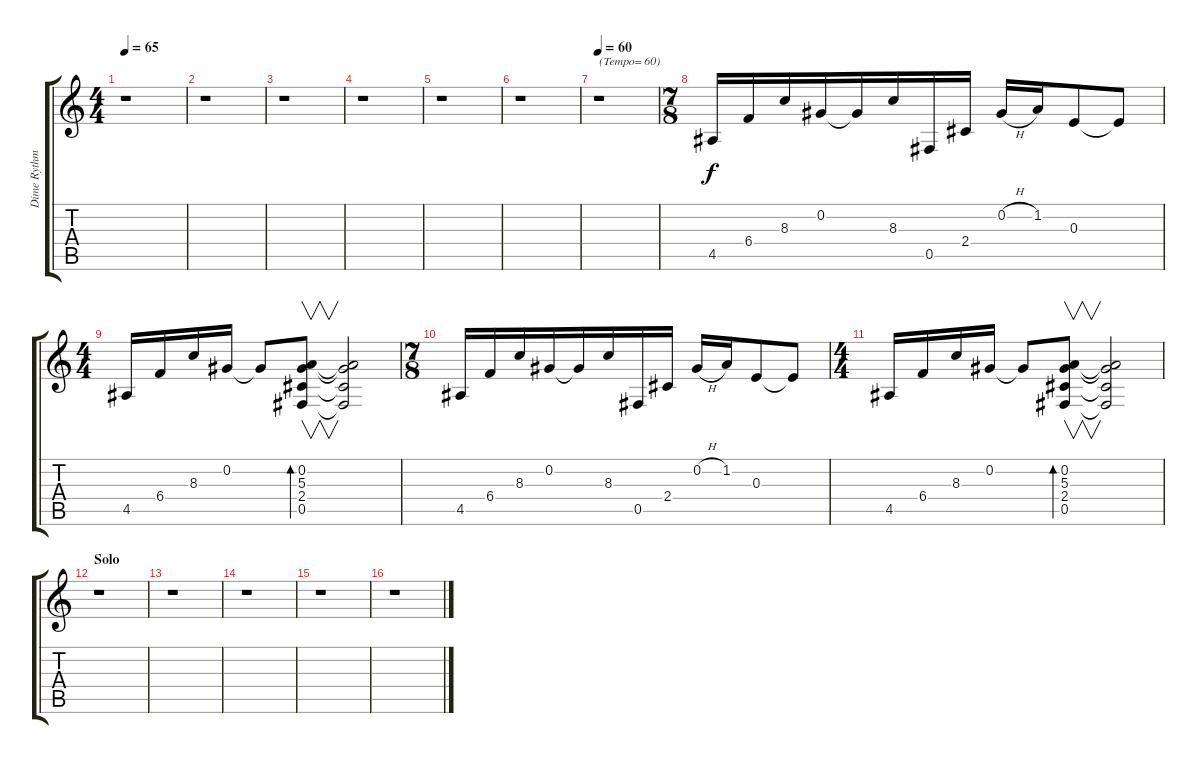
\track ("Dime Rythm Guitar" "Dime Rythm") {instrument electricguitarclean}
\staff {score tabs}
\tuning (Db4 Ab3 E3 B2 Gb2 Db2) {hide}
\ts (4 4)
\tempo 65
\clef g2
\ks c
r.1{dy f} |
r.1 |
r.1 |
r.1 |
r.1 |
r.1 |
\tempo 60
r.1{txt "(Tempo= 60)"} |
\ts (7 8)
4.5.16 6.4.16 8.3.16 0.2.16 0.2{t}.16 8.3.16 0.5.16 2.4.16 0.2{h}.16 1.2.16 0.3.8 0.3{t}.8 |
\ts (4 4)
4.5.16 6.4.16 8.3.16 0.2.16 0.2{t}.8 (0.2 5.3 2.4 0.5).8{v bd 60} (0.2{t} 5.3{t} 2.4{t} 0.5{t}).2 |
\ts (7 8)
4.5.16 6.4.16 8.3.16 0.2.16 0.2{t}.16 8.3.16 0.5.16 2.4.16 0.2{h}.16 1.2.16 0.3.8 0.3{t}.8 |
\ts (4 4)
4.5.16 6.4.16 8.3.16 0.2.16 0.2{t}.8 (0.2 5.3 2.4 0.5).8{v bd 60} (0.2{t} 5.3{t} 2.4{t} 0.5{t}).2 |
\section ("" "Solo")
r.1 |
r.1 |
r.1 |
r.1 |
r.1
